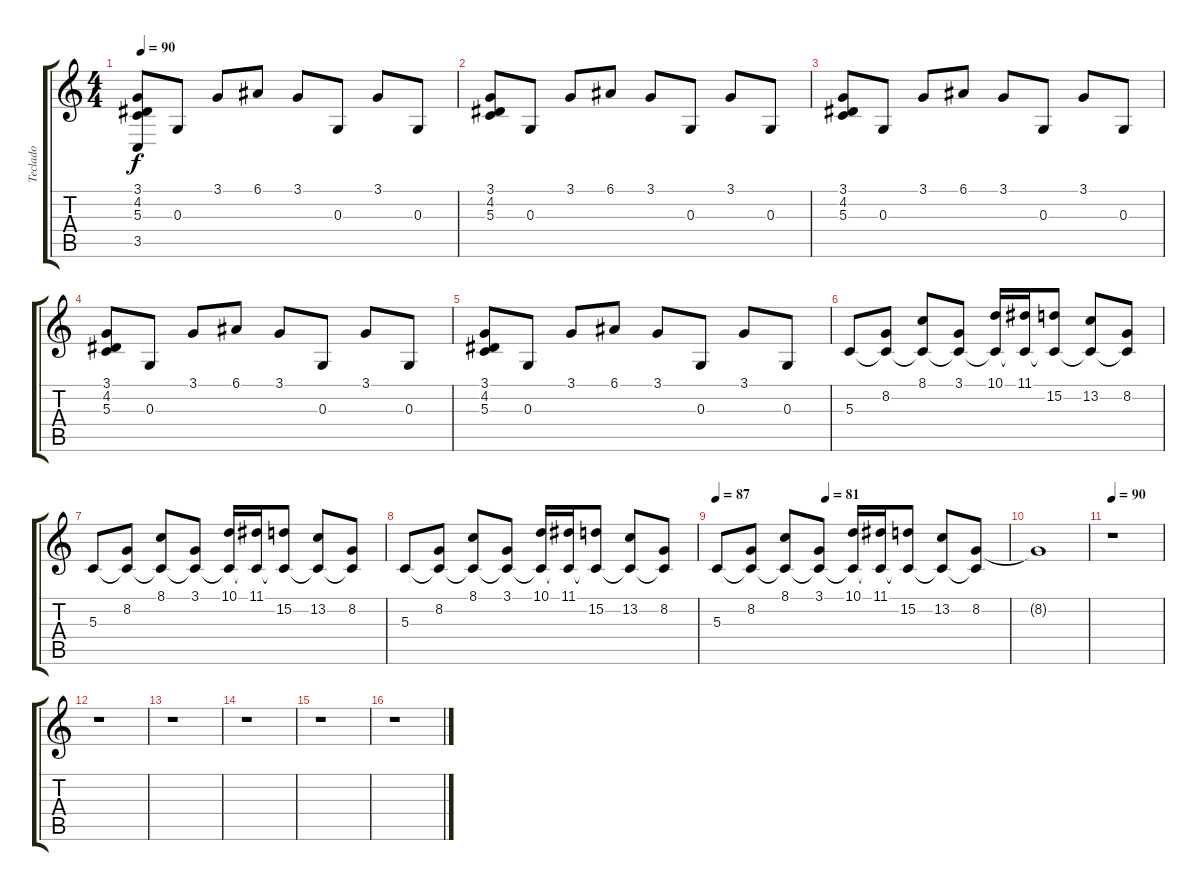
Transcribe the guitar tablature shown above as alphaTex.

\track ("Teclado" "Teclado") {instrument acousticgrandpiano}
\staff {score tabs}
\tuning (E4 B3 G3 D3 A2 E2) {hide}
\ts (4 4)
\tempo 90
\clef g2
\ks c
(3.1 4.2 5.3 3.5).8{dy f} 0.3.8 3.1.8 6.1.8 3.1.8 0.3.8 3.1.8 0.3.8 |
(3.1 4.2 5.3).8 0.3.8 3.1.8 6.1.8 3.1.8 0.3.8 3.1.8 0.3.8 |
(3.1 4.2 5.3).8 0.3.8 3.1.8 6.1.8 3.1.8 0.3.8 3.1.8 0.3.8 |
(3.1 4.2 5.3).8 0.3.8 3.1.8 6.1.8 3.1.8 0.3.8 3.1.8 0.3.8 |
(3.1 4.2 5.3).8 0.3.8 3.1.8 6.1.8 3.1.8 0.3.8 3.1.8 0.3.8 |
5.3.8 (8.2 5.3{t}).8 (8.1 5.3{t}).8 (3.1 5.3{t}).8 (10.1 5.3{t}).16 (11.1 5.3{t}).16 (15.2 5.3{t}).8 (13.2 5.3{t}).8 (8.2 5.3{t}).8 |
5.3.8 (8.2 5.3{t}).8 (8.1 5.3{t}).8 (3.1 5.3{t}).8 (10.1 5.3{t}).16 (11.1 5.3{t}).16 (15.2 5.3{t}).8 (13.2 5.3{t}).8 (8.2 5.3{t}).8 |
5.3.8 (8.2 5.3{t}).8 (8.1 5.3{t}).8 (3.1 5.3{t}).8 (10.1 5.3{t}).16 (11.1 5.3{t}).16 (15.2 5.3{t}).8 (13.2 5.3{t}).8 (8.2 5.3{t}).8 |
\tempo 87
\tempo (81 0.375)
5.3.8 (8.2 5.3{t}).8 (8.1 5.3{t}).8 (3.1 5.3{t}).8 (10.1 5.3{t}).16 (11.1 5.3{t}).16 (15.2 5.3{t}).8 (13.2 5.3{t}).8 (8.2 5.3{t}).8 |
8.2{t}.1 |
\tempo 90
r.1 |
r.1 |
r.1 |
r.1 |
r.1 |
r.1
